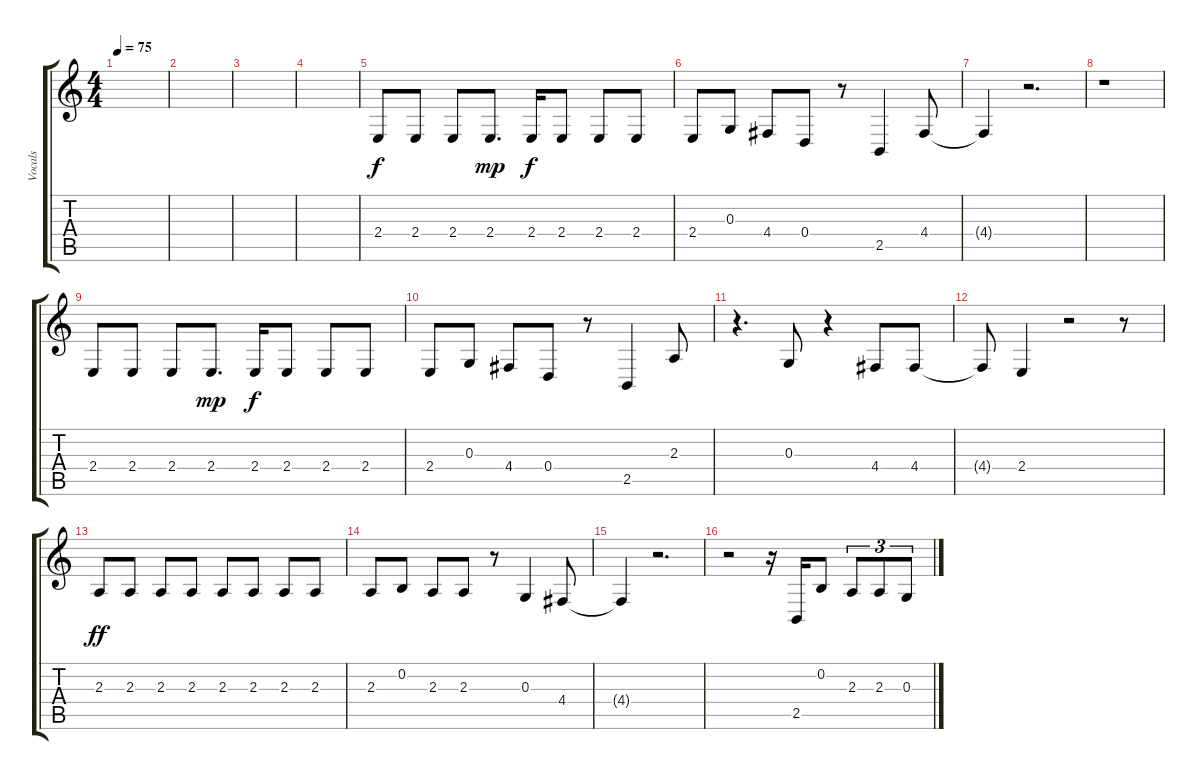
\track ("Vocals" "Vocals") {instrument tenorsax}
\staff {score tabs}
\tuning (E4 B3 G3 D3 A2 E2) {hide}
\ts (4 4)
\tempo 75
\clef g2
\ks c
|
|
|
|
2.4.8 2.4.8 2.4.8 2.4.8{d dy mp} 2.4.16{dy f} 2.4.8 2.4.8 2.4.8 |
2.4.8 0.3.8 4.4.8 0.4.8 r.8 2.5.4 4.4.8 |
4.4{t}.4 r.2{d} |
r.1 |
2.4.8 2.4.8 2.4.8 2.4.8{d dy mp} 2.4.16{dy f} 2.4.8 2.4.8 2.4.8 |
2.4.8 0.3.8 4.4.8 0.4.8 r.8 2.5.4 2.3.8 |
r.4{d} 0.3.8 r.4 4.4.8 4.4.8 |
4.4{t}.8 2.4.4 r.2 r.8 |
2.3.8{dy ff} 2.3.8 2.3.8 2.3.8 2.3.8 2.3.8 2.3.8 2.3.8 |
2.3.8 0.2.8 2.3.8 2.3.8 r.8 0.3.4 4.4.8 |
4.4{t}.4 r.2{d} |
r.2 r.16 2.5.16 0.2.8 2.3.8{tu (3 2)} 2.3.8{tu (3 2)} 0.3.8{tu (3 2)}
